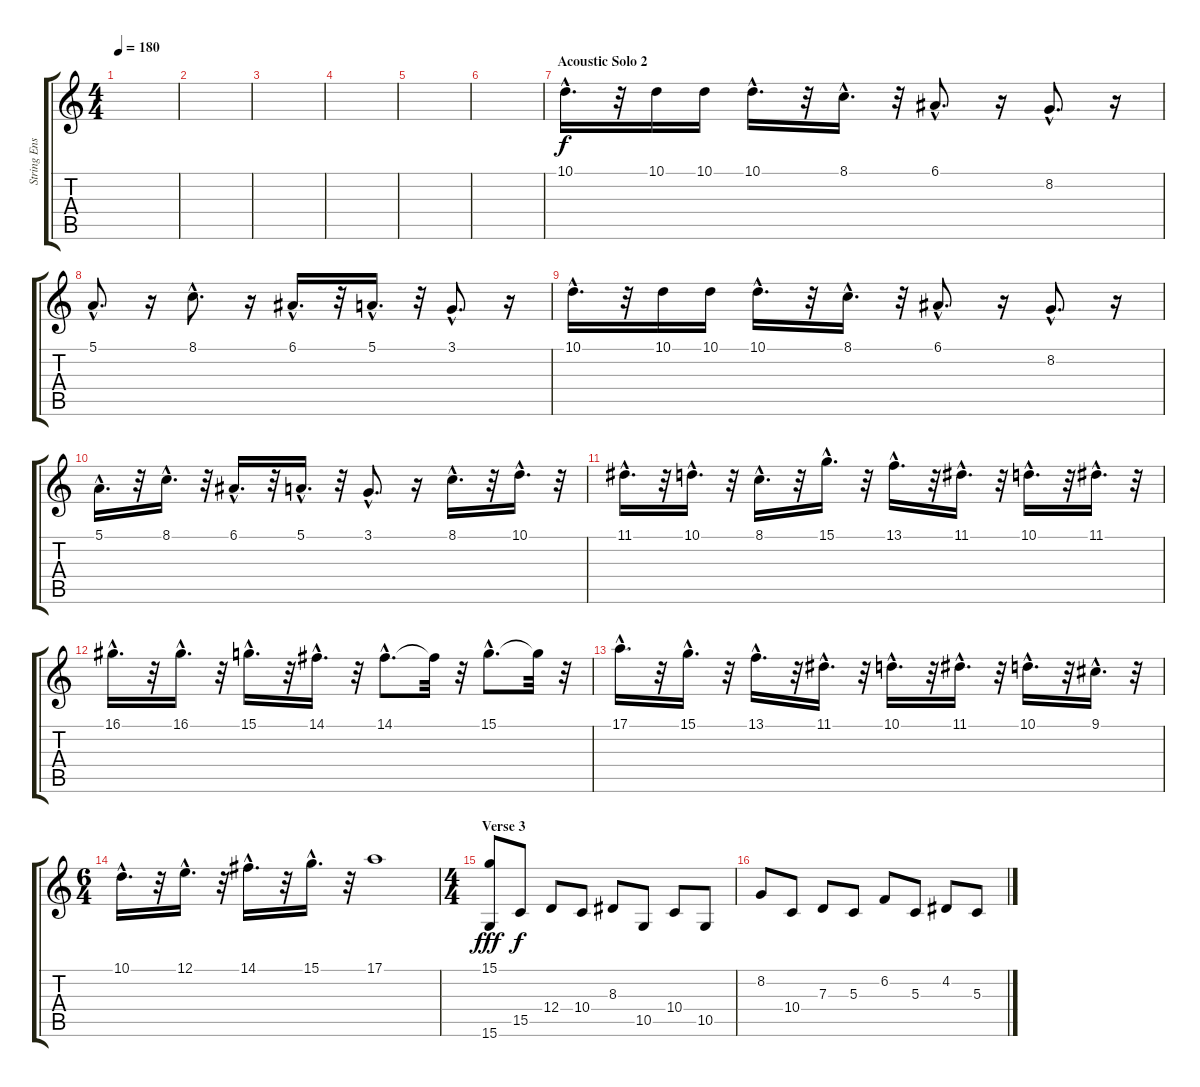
\track ("String Ensemble 1" "String Ens") {instrument stringensemble1}
\staff {score tabs}
\tuning (E4 B3 G3 D3 A2 E2) {hide}
\ts (4 4)
\tempo 180
\clef g2
\ks c
|
|
|
|
|
|
\section ("" "Acoustic Solo 2")
10.1{hac}.16{d} r.32 10.1.16 10.1.16 10.1{hac}.16{d} r.32 8.1{hac}.16{d} r.32 6.1{hac}.8{d} r.16 8.2{hac}.8{d} r.16 |
5.1{hac}.8{d} r.16 8.1{hac}.8{d} r.16 6.1{hac}.16{d} r.32 5.1{hac}.16{d} r.32 3.1{hac}.8{d} r.16 |
10.1{hac}.16{d} r.32 10.1.16 10.1.16 10.1{hac}.16{d} r.32 8.1{hac}.16{d} r.32 6.1{hac}.8{d} r.16 8.2{hac}.8{d} r.16 |
5.1{hac}.16{d} r.32 8.1{hac}.16{d} r.32 6.1{hac}.16{d} r.32 5.1{hac}.16{d} r.32 3.1{hac}.8{d} r.16 8.1{hac}.16{d} r.32 10.1{hac}.16{d} r.32 |
11.1{hac}.16{d volume 15} r.32 10.1{hac}.16{d} r.32 8.1{hac}.16{d} r.32 15.1{hac}.16{d} r.32 13.1{hac}.16{d} r.32 11.1{hac}.16{d} r.32 10.1{hac}.16{d} r.32 11.1{hac}.16{d} r.32 |
16.1{hac}.16{d} r.32 16.1{hac}.16{d} r.32 15.1{hac}.16{d} r.32 14.1{hac}.16{d} r.32 14.1{hac}.8{d} 14.1{t}.32 r.32 15.1{hac}.8{d} 15.1{t}.32 r.32 |
17.1{hac}.16{d} r.32 15.1{hac}.16{d} r.32 13.1{hac}.16{d} r.32 11.1{hac}.16{d} r.32 10.1{hac}.16{d} r.32 11.1{hac}.16{d} r.32 10.1{hac}.16{d} r.32 9.1{hac}.16{d} r.32 |
\ts (6 4)
10.1{hac}.16{d} r.32 12.1{hac}.16{d} r.32 14.1{hac}.16{d} r.32 15.1{hac}.16{d} r.32 17.1.1 |
\ts (4 4)
\section ("" "Verse 3")
(15.1 15.6).8{dy fff volume 10} 15.5.8{dy f} 12.4.8 10.4.8 8.3.8 10.5.8 10.4.8 10.5.8 |
8.2.8 10.4.8 7.3.8 5.3.8 6.2.8 5.3.8 4.2.8 5.3.8
